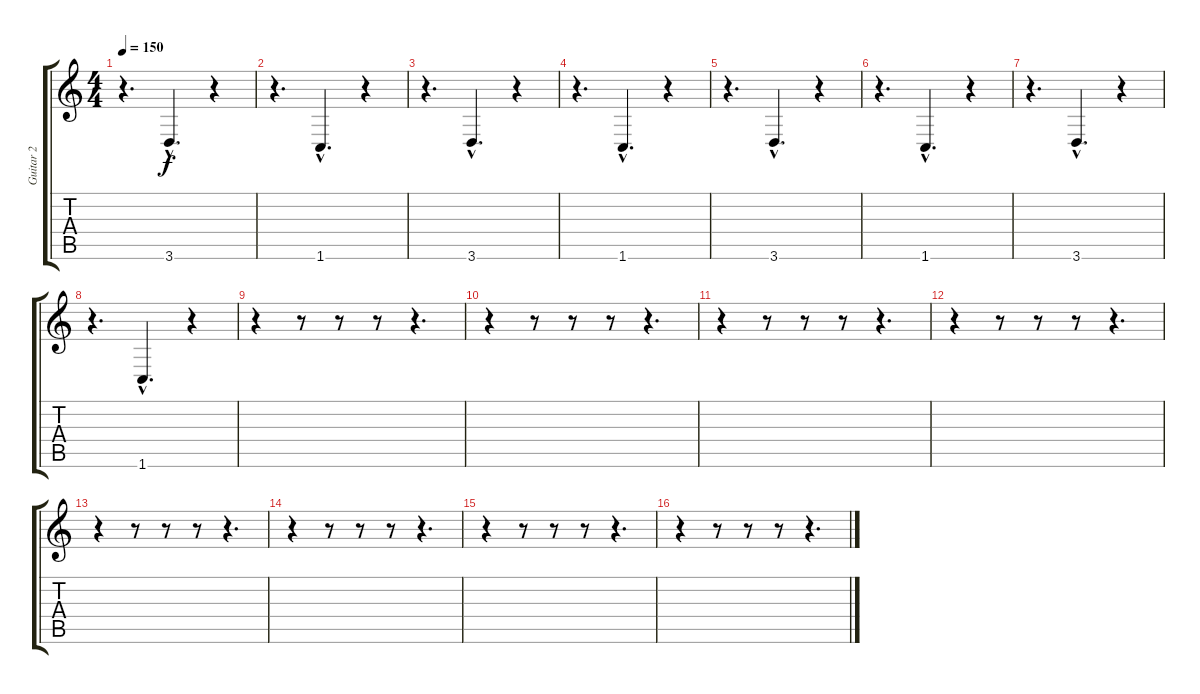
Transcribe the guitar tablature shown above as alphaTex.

\track ("Guitar 2" "Guitar 2") {instrument electricbasspick}
\staff {score tabs}
\tuning (B3 Gb3 D3 A2 E2 B1) {hide}
\ts (4 4)
\tempo 150
\clef g2
\ks c
r.4{d dy f} 3.6{hac}.4{d} r.4 |
r.4{d} 1.6{hac}.4{d} r.4 |
r.4{d} 3.6{hac}.4{d} r.4 |
r.4{d} 1.6{hac}.4{d} r.4 |
r.4{d} 3.6{hac}.4{d} r.4 |
r.4{d} 1.6{hac}.4{d} r.4 |
r.4{d} 3.6{hac}.4{d} r.4 |
r.4{d} 1.6{hac}.4{d} r.4 |
r.4 r.8 r.8 r.8 r.4{d} |
r.4 r.8 r.8 r.8 r.4{d} |
r.4 r.8 r.8 r.8 r.4{d} |
r.4 r.8 r.8 r.8 r.4{d} |
r.4 r.8 r.8 r.8 r.4{d} |
r.4 r.8 r.8 r.8 r.4{d} |
r.4 r.8 r.8 r.8 r.4{d} |
r.4 r.8 r.8 r.8 r.4{d}
